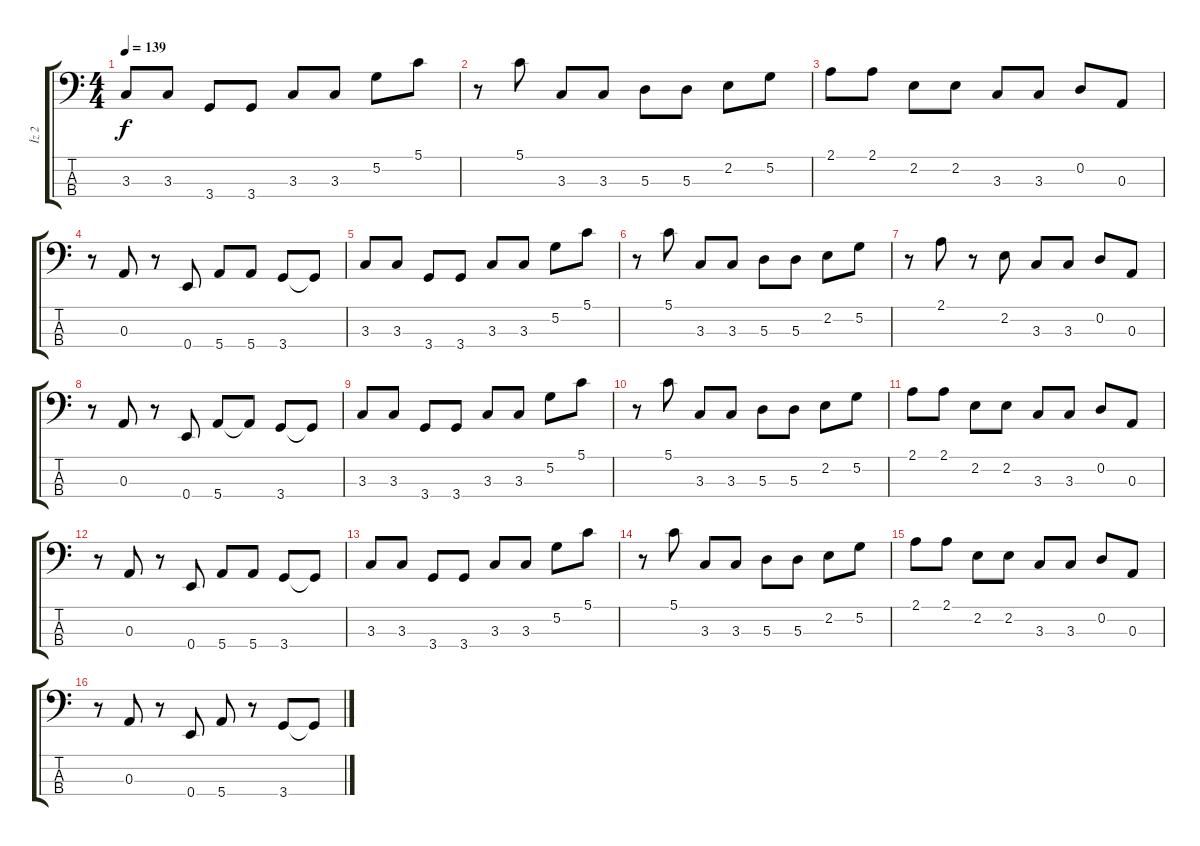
\track ("İz 2" "İz 2") {instrument electricbassfinger}
\staff {score tabs}
\tuning (G2 D2 A1 E1) {hide}
\ts (4 4)
\tempo 139
\clef f4
\ks c
3.3.8{dy f} 3.3.8 3.4.8 3.4.8 3.3.8 3.3.8 5.2.8 5.1.8 |
r.8 5.1.8 3.3.8 3.3.8 5.3.8 5.3.8 2.2.8 5.2.8 |
2.1.8 2.1.8 2.2.8 2.2.8 3.3.8 3.3.8 0.2.8 0.3.8 |
r.8 0.3.8 r.8 0.4.8 5.4.8 5.4.8 3.4.8 3.4{t}.8 |
3.3.8 3.3.8 3.4.8 3.4.8 3.3.8 3.3.8 5.2.8 5.1.8 |
r.8 5.1.8 3.3.8 3.3.8 5.3.8 5.3.8 2.2.8 5.2.8 |
r.8 2.1.8 r.8 2.2.8 3.3.8 3.3.8 0.2.8 0.3.8 |
r.8 0.3.8 r.8 0.4.8 5.4.8 5.4{t}.8 3.4.8 3.4{t}.8 |
3.3.8 3.3.8 3.4.8 3.4.8 3.3.8 3.3.8 5.2.8 5.1.8 |
r.8 5.1.8 3.3.8 3.3.8 5.3.8 5.3.8 2.2.8 5.2.8 |
2.1.8 2.1.8 2.2.8 2.2.8 3.3.8 3.3.8 0.2.8 0.3.8 |
r.8 0.3.8 r.8 0.4.8 5.4.8 5.4.8 3.4.8 3.4{t}.8 |
3.3.8 3.3.8 3.4.8 3.4.8 3.3.8 3.3.8 5.2.8 5.1.8 |
r.8 5.1.8 3.3.8 3.3.8 5.3.8 5.3.8 2.2.8 5.2.8 |
2.1.8 2.1.8 2.2.8 2.2.8 3.3.8 3.3.8 0.2.8 0.3.8 |
r.8 0.3.8 r.8 0.4.8 5.4.8 r.8 3.4.8 3.4{t}.8
